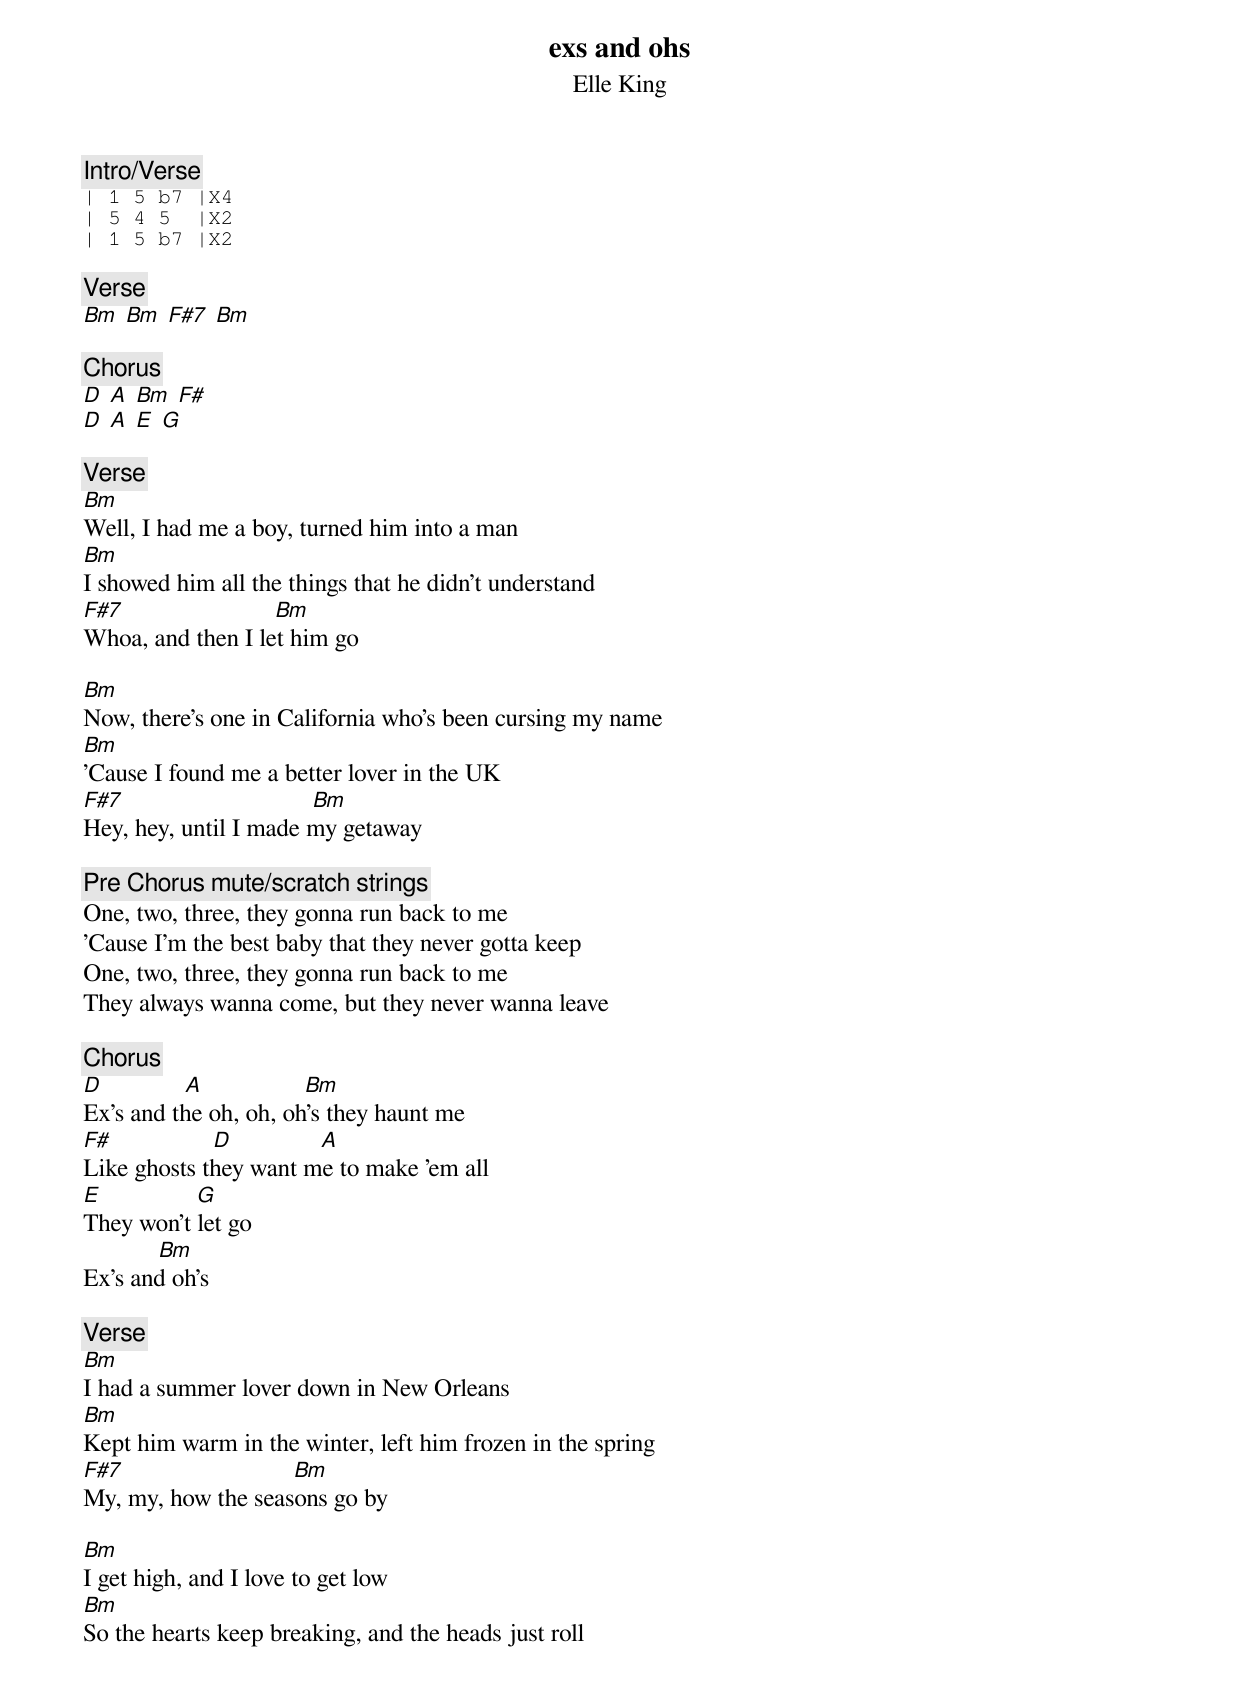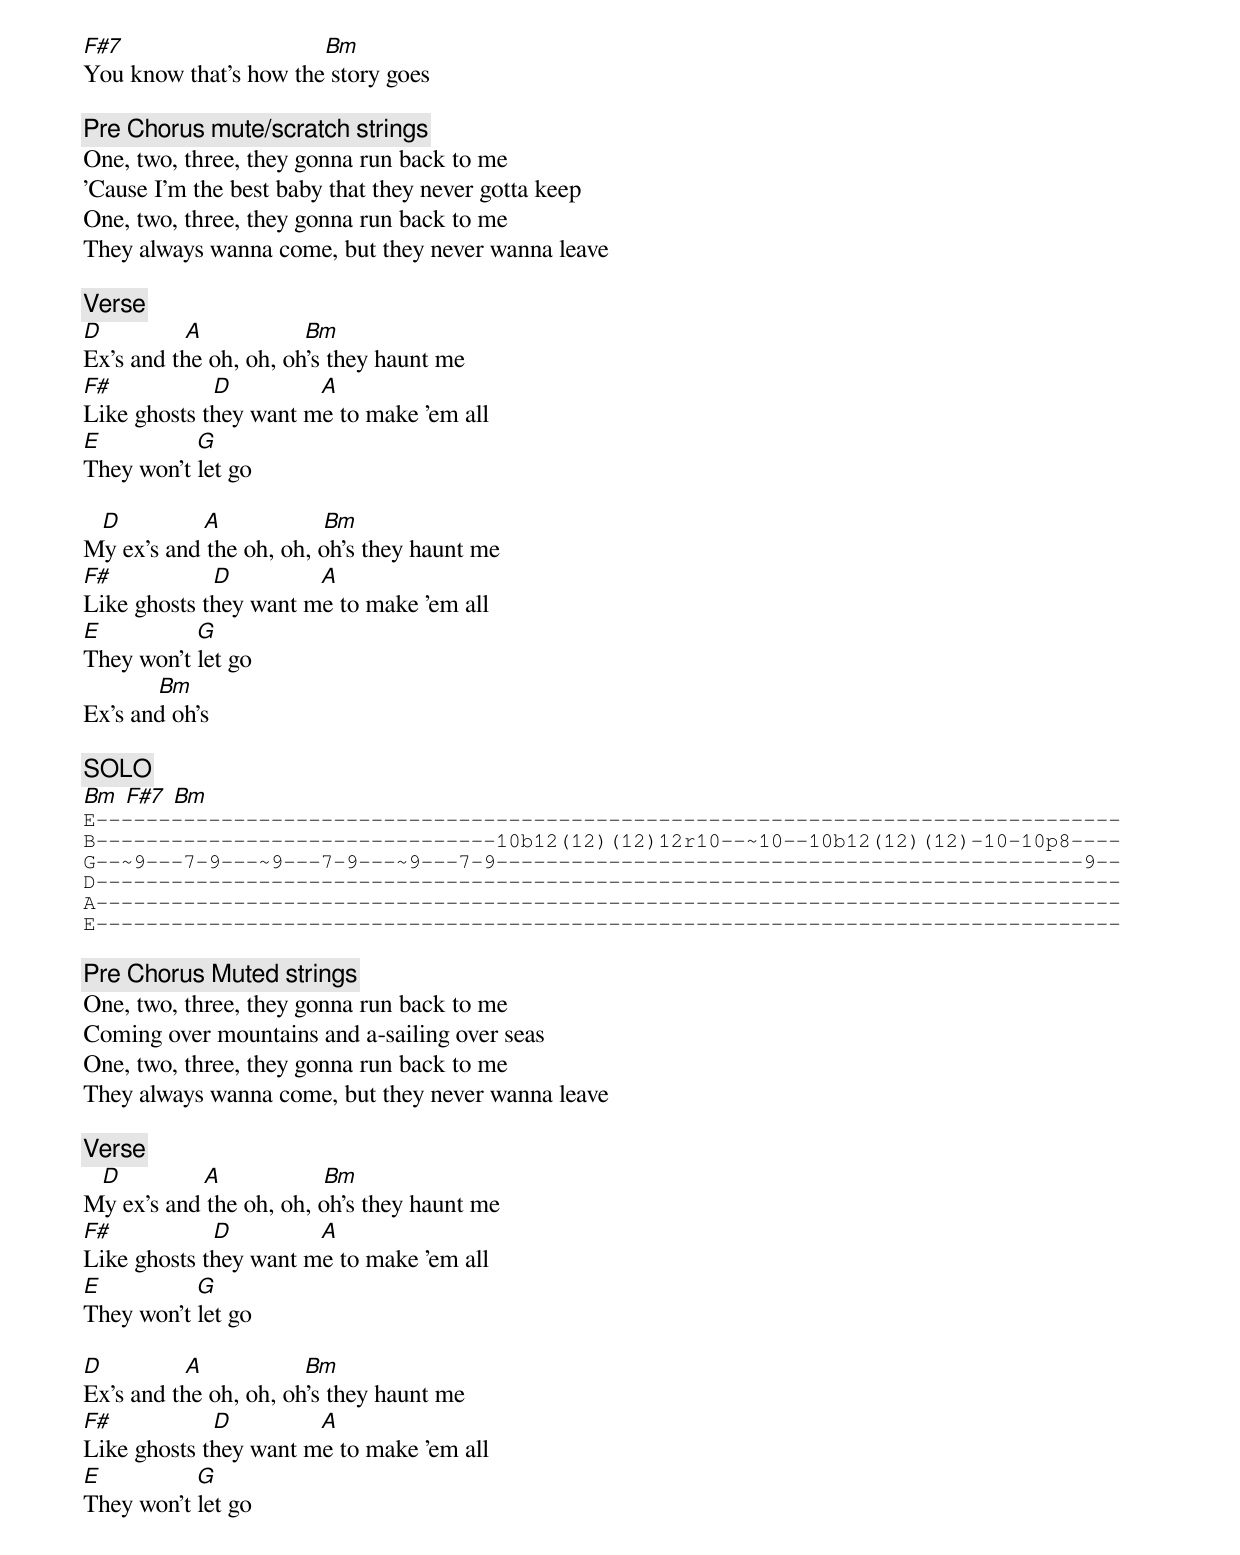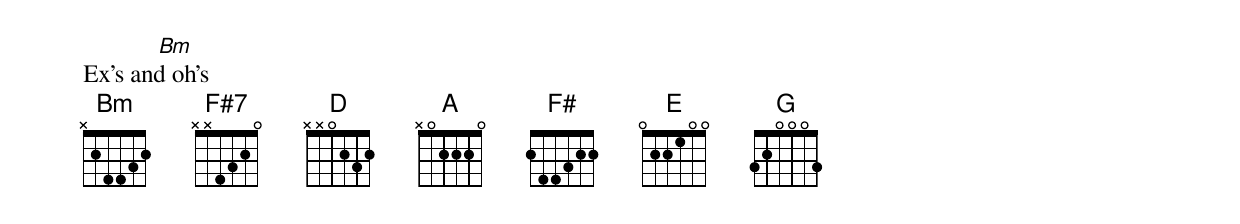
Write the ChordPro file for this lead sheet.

{t: exs and ohs}
{st: Elle King}
{c: Intro/Verse}
{sot}
| 1 5 b7 |X4
| 5 4 5  |X2
| 1 5 b7 |X2
{eot}

{c: Verse}
[Bm] [Bm] [F#7] [Bm]

{c: Chorus}
[D] [A] [Bm] [F#]
[D] [A] [E] [G]

{c: Verse}
[Bm]
Well, I had me a boy, turned him into a man
[Bm]
I showed him all the things that he didn't understand
[F#7]                        [Bm]
Whoa, and then I let him go

[Bm]
Now, there's one in California who's been cursing my name
[Bm]
'Cause I found me a better lover in the UK
[F#7]                              [Bm]
Hey, hey, until I made my getaway

{c: Pre Chorus mute/scratch strings}
One, two, three, they gonna run back to me
'Cause I'm the best baby that they never gotta keep
One, two, three, they gonna run back to me
They always wanna come, but they never wanna leave

{c: Chorus}
[D]             [A]                [Bm]
Ex's and the oh, oh, oh's they haunt me
[F#]                [D]              [A]
Like ghosts they want me to make 'em all
[E]               [G]
They won't let go
            [Bm]
Ex's and oh's

{c: Verse}
[Bm]
I had a summer lover down in New Orleans
[Bm]
Kept him warm in the winter, left him frozen in the spring
[F#7]                           [Bm]
My, my, how the seasons go by

[Bm]
I get high, and I love to get low
[Bm]
So the hearts keep breaking, and the heads just roll
[F#7]                                [Bm]
You know that's how the story goes

{c: Pre Chorus mute/scratch strings}
One, two, three, they gonna run back to me
'Cause I'm the best baby that they never gotta keep
One, two, three, they gonna run back to me
They always wanna come, but they never wanna leave

{c: Verse}
[D]             [A]                [Bm]
Ex's and the oh, oh, oh's they haunt me
[F#]                [D]              [A]
Like ghosts they want me to make 'em all
[E]               [G]
They won't let go

   [D]             [A]                [Bm]
My ex's and the oh, oh, oh's they haunt me
[F#]                [D]              [A]
Like ghosts they want me to make 'em all
[E]               [G]
They won't let go
            [Bm]
Ex's and oh's

{c: SOLO}
[Bm] [F#7] [Bm]
{sot}
E----------------------------------------------------------------------------------
B--------------------------------10b12(12)(12)12r10--~10--10b12(12)(12)-10-10p8----
G--~9---7-9---~9---7-9---~9---7-9-----------------------------------------------9--
D----------------------------------------------------------------------------------
A----------------------------------------------------------------------------------
E----------------------------------------------------------------------------------
{eot}

{c: Pre Chorus Muted strings}
One, two, three, they gonna run back to me
Coming over mountains and a-sailing over seas
One, two, three, they gonna run back to me
They always wanna come, but they never wanna leave

{c: Verse}
   [D]             [A]                [Bm]
My ex's and the oh, oh, oh's they haunt me
[F#]                [D]              [A]
Like ghosts they want me to make 'em all
[E]               [G]
They won't let go

[D]             [A]                [Bm]
Ex's and the oh, oh, oh's they haunt me
[F#]                [D]              [A]
Like ghosts they want me to make 'em all
[E]               [G]
They won't let go
            [Bm]
Ex's and oh's
